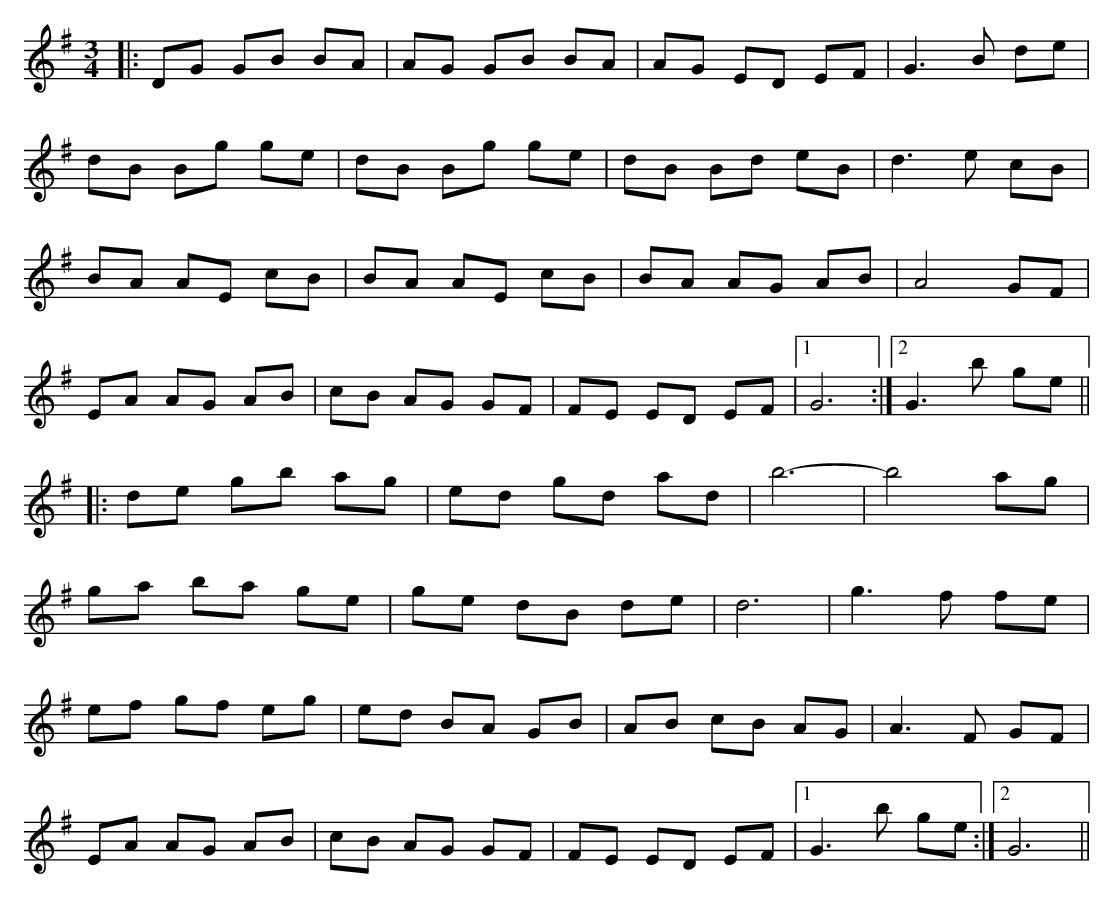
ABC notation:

X:1
M:3/4
K:G
|:DG GB BA | AG GB BA | AG ED EF | G3 B de |
dB Bg ge | dB Bg ge | dB Bd eB | d3e cB |
BA AE cB | BA AE cB | BA AG AB | A4 GF |
EA AG AB | cB AG GF | FE ED EF |1 G6 :|2 G3b ge ||
|:de gb ag | ed gd ad | b6 -| b4 ag |
ga ba ge | ge dB de | d6 | g3f fe |
ef gf eg | ed BA GB | AB cB AG | A3F GF |
EA AG AB | cB AG GF | FE ED EF |1 G3b ge :|2 G6 ||
